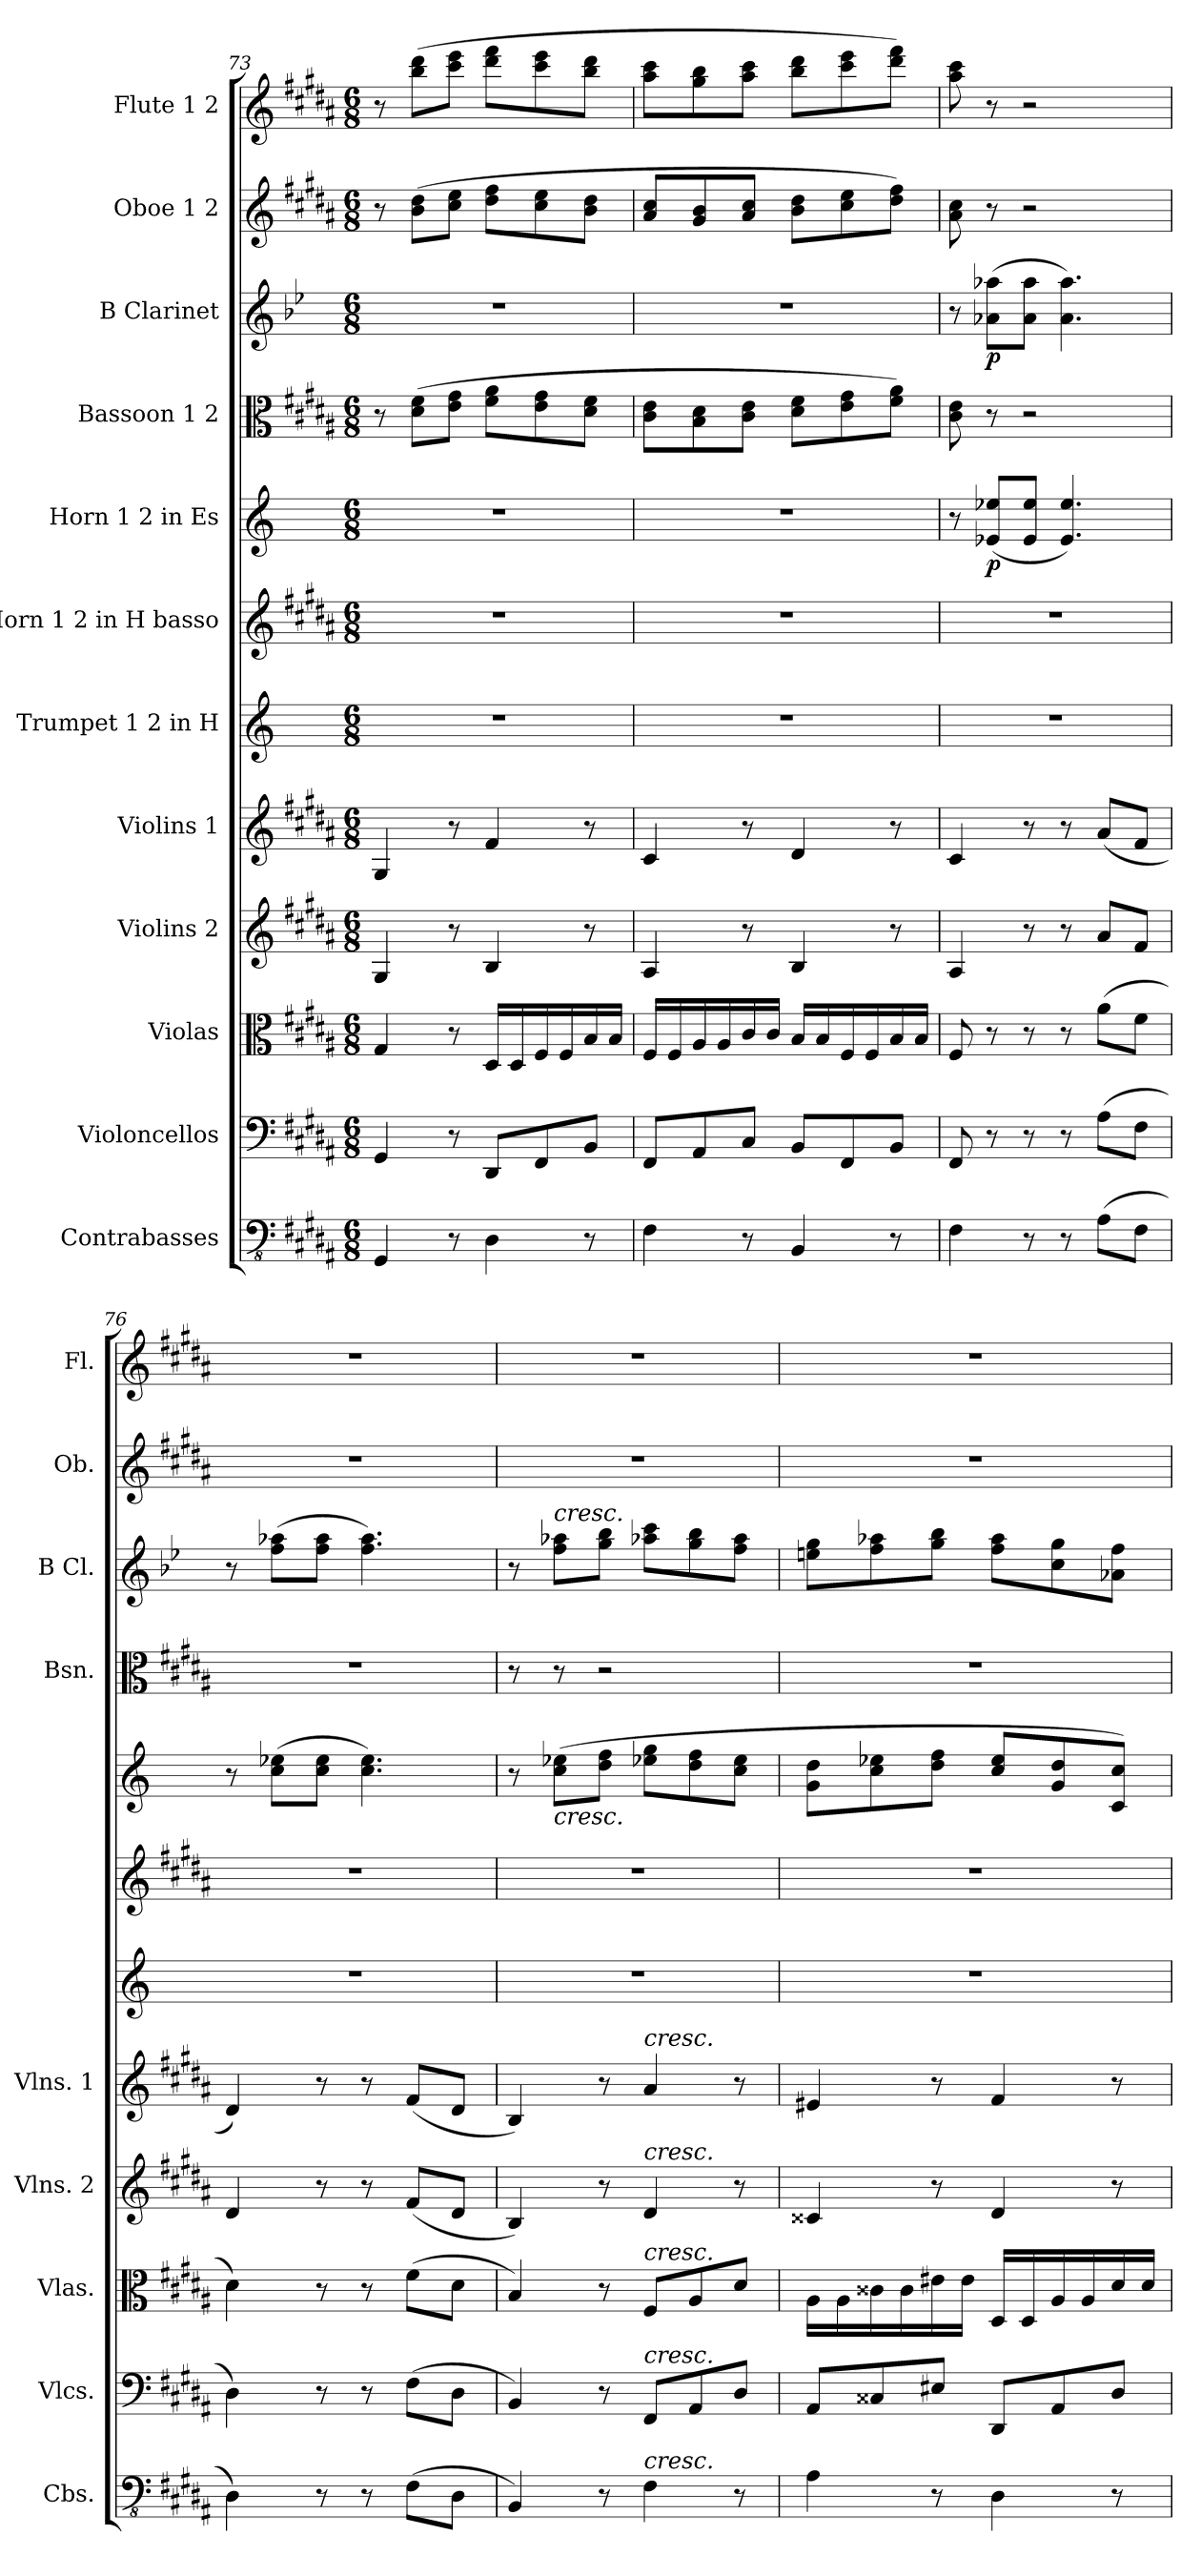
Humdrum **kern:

**kern	**kern	**kern	**kern	**kern	**kern	**kern	**kern	**dynam	**kern	**kern	**dynam	**kern	**kern
*part12	*part11	*part10	*part9	*part8	*part7	*part6	*part5	*part5	*part4	*part3	*part3	*part2	*part1
*staff12	*staff11	*staff10	*staff9	*staff8	*staff7	*staff6	*staff5	*staff5	*staff4	*staff3	*staff3	*staff2	*staff1
*I"Contrabasses	*I"Violoncellos	*I"Violas	*I"Violins 2	*I"Violins 1	*I"Trumpet 1 2 in H	*I"Horn 1  2 in H basso	*I"Horn 1 2 in Es	*	*I"Bassoon 1 2	*I"B Clarinet	*	*I"Oboe 1 2	*I"Flute 1 2
*I'Cbs.	*I'Vlcs.	*I'Vlas.	*I'Vlns. 2	*I'Vlns. 1	*	*	*	*	*I'Bsn.	*I'B Cl.	*	*I'Ob.	*I'Fl.
*clefFv4	*clefF4	*clefC3	*clefG2	*clefG2	*clefG2	*clefG2	*clefG2	*	*clefC3	*clefG2	*	*clefG2	*clefG2
*	*	*	*	*	*ITrd1c1	*ITrd8c13	*ITrd5c9	*	*	*ITrd1c2	*	*	*
*k[f#c#g#d#a#]	*k[f#c#g#d#a#]	*k[f#c#g#d#a#]	*k[f#c#g#d#a#]	*k[f#c#g#d#a#]	*k[f#c#g#d#a#]	*k[f#c#g#d#a#]	*k[b-e-a-]	*	*k[f#c#g#d#a#]	*k[b-e-a-d-]	*	*k[f#c#g#d#a#]	*k[f#c#g#d#a#]
*M6/8	*M6/8	*M6/8	*M6/8	*M6/8	*M6/8	*M6/8	*M6/8	*	*M6/8	*M6/8	*	*M6/8	*M6/8
=73	=73	=73	=73	=73	=73	=73	=73	=73	=73	=73	=73	=73	=73
4GGG#/	4GG#/	4G#/	4G#/	4G#/	2.r	2.r	2.r	.	8r	2.r	.	8r	8r
.	.	.	.	.	.	.	.	.	(>8d#\ 8f#\L	.	.	(>8b\ 8dd#\L	(>8bb\ 8ddd#\L
8r	8r	8r	8r	8r	.	.	.	.	8e\ 8g#\J	.	.	8cc#\ 8ee\J	8ccc#\ 8eee\J
4DD#\	8DD#/L	16D#/LL	4B/	4f#/	.	.	.	.	8f#\ 8a#\L	.	.	8dd#\ 8ff#\L	8ddd#\ 8fff#\L
.	.	16D#/	.	.	.	.	.	.	.	.	.	.	.
.	8FF#/	16F#/	.	.	.	.	.	.	8e\ 8g#\	.	.	8cc#\ 8ee\	8ccc#\ 8eee\
.	.	16F#/	.	.	.	.	.	.	.	.	.	.	.
8r	8BB/J	16B/	8r	8r	.	.	.	.	8d#\ 8f#\J	.	.	8b\ 8dd#\J	8bb\ 8ddd#\J
.	.	16B/JJ	.	.	.	.	.	.	.	.	.	.	.
=74	=74	=74	=74	=74	=74	=74	=74	=74	=74	=74	=74	=74	=74
4FF#\	8FF#/L	16F#/LL	4A#/	4c#/	2.r	2.r	2.r	.	8c#\ 8e\L	2.r	.	8a#/ 8cc#/L	8aa#\ 8ccc#\L
.	.	16F#/	.	.	.	.	.	.	.	.	.	.	.
.	8AA#/	16A#/	.	.	.	.	.	.	8B\ 8d#\	.	.	8g#/ 8b/	8gg#\ 8bb\
.	.	16A#/	.	.	.	.	.	.	.	.	.	.	.
8r	8C#/J	16c#/	8r	8r	.	.	.	.	8c#\ 8e\J	.	.	8a#/ 8cc#/J	8aa#\ 8ccc#\J
.	.	16c#/JJ	.	.	.	.	.	.	.	.	.	.	.
4BBB/	8BB/L	16B/LL	4B/	4d#/	.	.	.	.	8d#\ 8f#\L	.	.	8b\ 8dd#\L	8bb\ 8ddd#\L
.	.	16B/	.	.	.	.	.	.	.	.	.	.	.
.	8FF#/	16F#/	.	.	.	.	.	.	8e\ 8g#\	.	.	8cc#\ 8ee\	8ccc#\ 8eee\
.	.	16F#/	.	.	.	.	.	.	.	.	.	.	.
8r	8BB/J	16B/	8r	8r	.	.	.	.	8f#\ 8a#\J)	.	.	8dd#\ 8ff#\J)	8ddd#\ 8fff#\J)
.	.	16B/JJ	.	.	.	.	.	.	.	.	.	.	.
!!LO:PB:g=z
=75	=75	=75	=75	=75	=75	=75	=75	=75	=75	=75	=75	=75	=75
4FF#\	8FF#/	8F#/	4A#/	4c#/	2.r	2.r	8r	.	8c#\ 8e\	8r	.	8a#\ 8cc#\	8aa#\ 8ccc#\
!	!	!	!	!	!	!	!	!LO:DY:b	!	!	!LO:DY:b	!	!
.	8r	8r	.	.	.	.	(<8G-X/ 8g-X/L	p	8r	(>8g-X\ 8gg-X\L	p	8r	8r
8r	8r	8r	8r	8r	.	.	8G-/ 8g-/J	.	2r	8g-\ 8gg-\J	.	2r	2r
8r	8r	8r	8r	8r	.	.	4.G-/ 4.g-/)	.	.	4.g-\ 4.gg-\)	.	.	.
(>8AA#\L	(>8A#\L	(>8a#\L	8a#/L	(<8a#/L	.	.	.	.	.	.	.	.	.
8FF#\J	8F#\J	8f#\J	8f#/J	8f#/J	.	.	.	.	.	.	.	.	.
=76	=76	=76	=76	=76	=76	=76	=76	=76	=76	=76	=76	=76	=76
4DD#\)	4D#\)	4d#\)	4d#/	4d#/)	2.r	2.r	8r	.	2.r	8r	.	2.r	2.r
.	.	.	.	.	.	.	(>8e-\ 8g-X\L	.	.	(>8ee-\ 8gg-X\L	.	.	.
8r	8r	8r	8r	8r	.	.	8e-\ 8g-\J	.	.	8ee-\ 8gg-\J	.	.	.
8r	8r	8r	8r	8r	.	.	4.e-\ 4.g-\)	.	.	4.ee-\ 4.gg-\)	.	.	.
(>8FF#\L	(>8F#\L	(>8f#\L	(<8f#/L	(<8f#/L	.	.	.	.	.	.	.	.	.
8DD#\J	8D#\J	8d#\J	8d#/J	8d#/J	.	.	.	.	.	.	.	.	.
=77	=77	=77	=77	=77	=77	=77	=77	=77	=77	=77	=77	=77	=77
4BBB/)	4BB/)	4B/)	4B/)	4B/)	2.r	2.r	8r	.	8r	8r	.	2.r	2.r
!	!	!	!	!	!	!	!	!	!	!LO:TX:a:i:t=cresc.	!	!	!
!	!	!	!	!	!	!	!LO:TX:b:i:t=cresc.	!	!	!	!	!	!
.	.	.	.	.	.	.	(>8e-\ 8g-X\L	.	8r	8ee-\ 8gg-X\L	.	.	.
8r	8r	8r	8r	8r	.	.	8f\ 8a-\J	.	2r	8ff\ 8aa-\J	.	.	.
!	!	!	!	!LO:TX:a:i:t=cresc.	!	!	!	!	!	!	!	!	!
!	!	!	!LO:TX:a:i:t=cresc.	!	!	!	!	!	!	!	!	!	!
!	!	!LO:TX:a:i:t=cresc.	!	!	!	!	!	!	!	!	!	!	!
!	!LO:TX:a:i:t=cresc.	!	!	!	!	!	!	!	!	!	!	!	!
!LO:TX:a:i:t=cresc.	!	!	!	!	!	!	!	!	!	!	!	!	!
4FF#\	8FF#/L	8F#/L	4d#/	4a#/	.	.	8g-X\ 8b-\L	.	.	8gg-X\ 8bb-\L	.	.	.
.	8AA#/	8A#/	.	.	.	.	8f\ 8a-\	.	.	8ff\ 8aa-\	.	.	.
8r	8D#/J	8d#/J	8r	8r	.	.	8e-\ 8g-\J	.	.	8ee-\ 8gg-\J	.	.	.
=78	=78	=78	=78	=78	=78	=78	=78	=78	=78	=78	=78	=78	=78
4AA#\	8AA#/L	16A#\LL	4c##X/	4e#X/	2.r	2.r	8B-\ 8f\L	.	2.r	8ddn\ 8ff\L	.	2.r	2.r
.	.	16A#\	.	.	.	.	.	.	.	.	.	.	.
.	8C##X/	16c##X\	.	.	.	.	8e-\ 8g-X\	.	.	8ee-\ 8gg-X\	.	.	.
.	.	16c##\	.	.	.	.	.	.	.	.	.	.	.
8r	8E#X/J	16e#X\	8r	8r	.	.	8f\ 8a-\J	.	.	8ff\ 8aa-\J	.	.	.
.	.	16e#\JJ	.	.	.	.	.	.	.	.	.	.	.
4DD#\	8DD#/L	16D#/LL	4d#/	4f#/	.	.	8e-/ 8g-/L	.	.	8ee-\ 8gg-\L	.	.	.
.	.	16D#/	.	.	.	.	.	.	.	.	.	.	.
.	8AA#/	16A#/	.	.	.	.	8B-/ 8f/	.	.	8b-\ 8ff\	.	.	.
.	.	16A#/	.	.	.	.	.	.	.	.	.	.	.
8r	8D#/J	16d#/	8r	8r	.	.	8E-/ 8e-/J)	.	.	8g-X\ 8ee-\J	.	.	.
.	.	16d#/JJ	.	.	.	.	.	.	.	.	.	.	.
=	=	=	=	=	=	=	=	=	=	=	=	=	=
*-	*-	*-	*-	*-	*-	*-	*-	*-	*-	*-	*-	*-	*-
